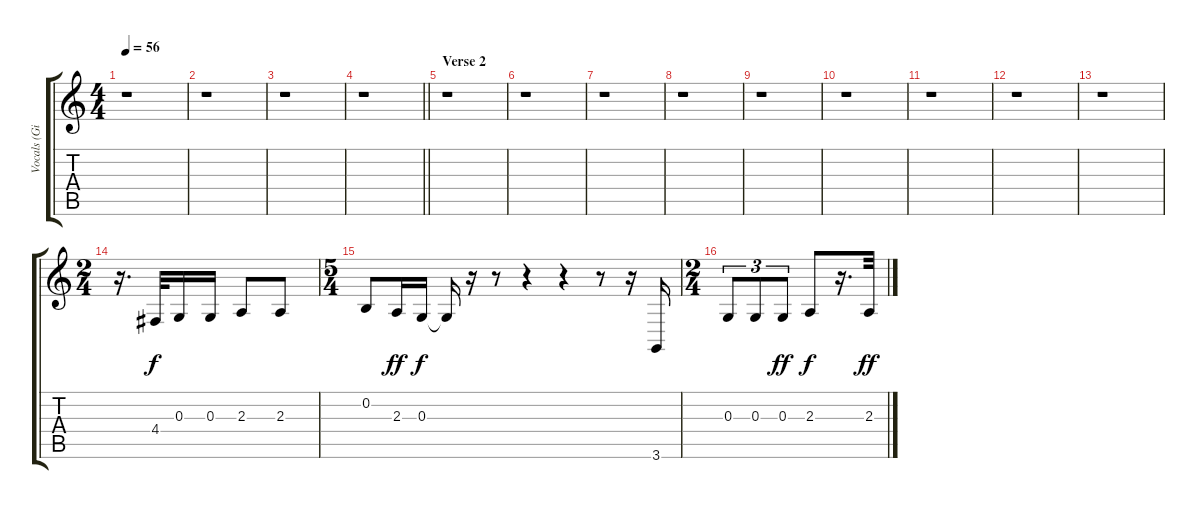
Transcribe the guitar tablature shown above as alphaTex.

\track ("Vocals (Gilmour/Waters)" "Vocals (Gi") {instrument flute}
\staff {score tabs}
\tuning (E4 B3 G3 D3 A2 E2) {hide}
\ts (4 4)
\tempo 56
\clef g2
\ks c
r.1{dy f} |
r.1 |
r.1 |
\barLineRight lightlight
r.1 |
\section ("" "Verse 2")
r.1 |
r.1 |
r.1 |
r.1 |
r.1 |
r.1 |
r.1 |
r.1 |
r.1 |
\ts (2 4)
r.16{d} 4.4.32 0.3.16 0.3.16 2.3.8 2.3.8 |
\ts (5 4)
0.2.8 2.3.16{dy ff} 0.3.16{dy f} 0.3{t}.16 r.16 r.8 r.4 r.4 r.8 r.16 3.6.16 |
\ts (2 4)
0.3.8{tu (3 2)} 0.3.8{tu (3 2)} 0.3.8{tu (3 2) dy ff} 2.3.8{dy f} r.16{d} 2.3.32{dy ff}
